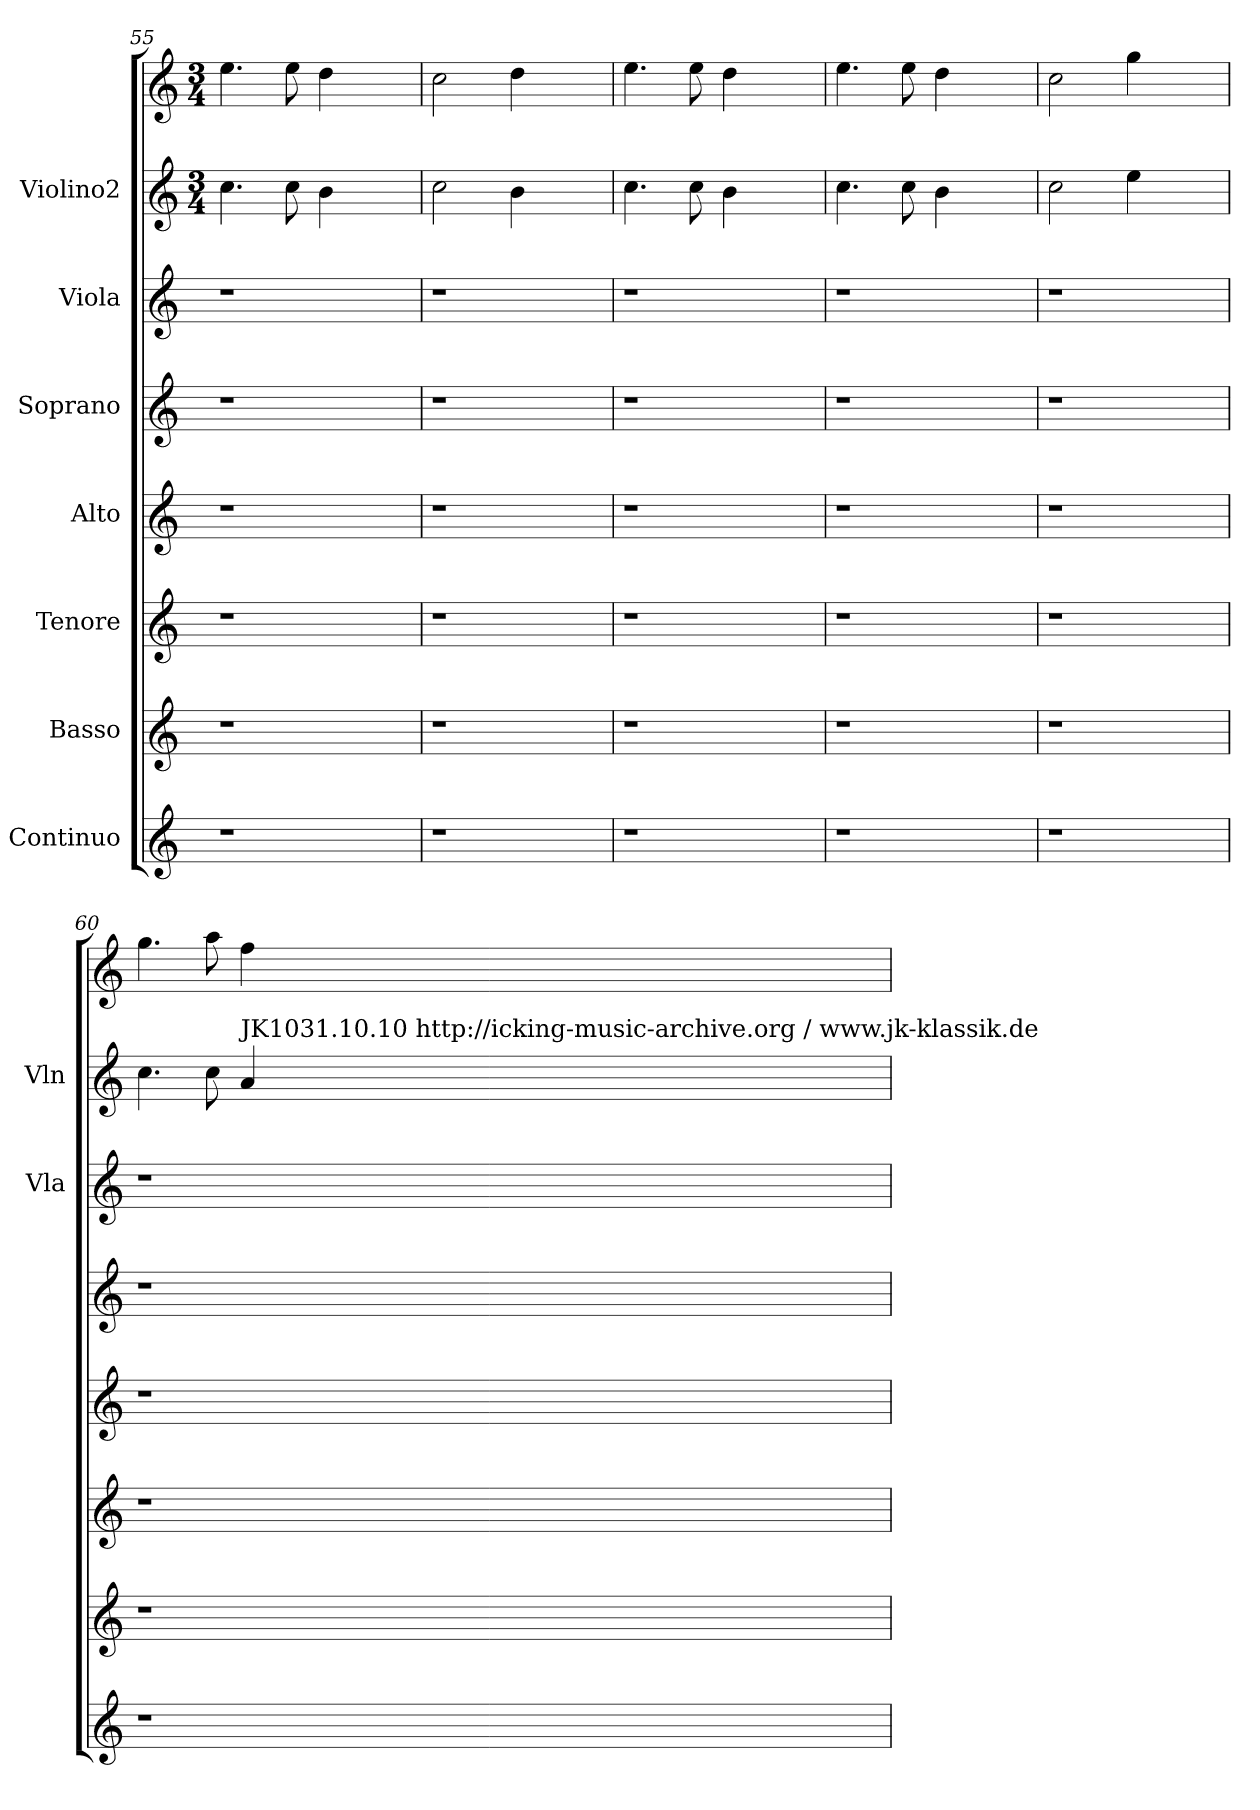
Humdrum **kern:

**kern	**kern	**kern	**kern	**kern	**kern	**kern	**kern
*part7	*part6	*part5	*part4	*part3	*part2	*part1	*part1
*staff8	*staff7	*staff6	*staff5	*staff4	*staff3	*staff2	*staff1
*I"Continuo	*I"Basso	*I"Tenore	*I"Alto	*I"Soprano	*I"Viola	*I"Violino2	*
*	*	*	*	*	*I'Vla	*I'Vln	*
*clefG2	*clefG2	*clefG2	*clefG2	*clefG2	*clefG2	*clefG2	*clefG2
*k[]	*k[]	*k[]	*k[]	*k[]	*k[]	*k[]	*k[]
*	*	*	*	*	*	*M3/4	*M3/4
=55	=55	=55	=55	=55	=55	=55	=55
1r	1r	1r	1r	1r	1r	4.cc\	4.ee\
.	.	.	.	.	.	8cc\	8ee\
.	.	.	.	.	.	4b\	4dd\
.	.	.	.	.	.	4ryy	4ryy
!!LO:PB:g=z
=56	=56	=56	=56	=56	=56	=56	=56
1r	1r	1r	1r	1r	1r	2cc\	2cc\
.	.	.	.	.	.	4b\	4dd\
.	.	.	.	.	.	4ryy	4ryy
!!LO:LB:g=z
=57	=57	=57	=57	=57	=57	=57	=57
1r	1r	1r	1r	1r	1r	4.cc\	4.ee\
.	.	.	.	.	.	8cc\	8ee\
.	.	.	.	.	.	4b\	4dd\
.	.	.	.	.	.	4ryy	4ryy
=58	=58	=58	=58	=58	=58	=58	=58
1r	1r	1r	1r	1r	1r	4.cc\	4.ee\
.	.	.	.	.	.	8cc\	8ee\
.	.	.	.	.	.	4b\	4dd\
.	.	.	.	.	.	4ryy	4ryy
=59	=59	=59	=59	=59	=59	=59	=59
1r	1r	1r	1r	1r	1r	2cc\	2cc\
.	.	.	.	.	.	4ee\	4gg\
.	.	.	.	.	.	4ryy	4ryy
=60	=60	=60	=60	=60	=60	=60	=60
1r	1r	1r	1r	1r	1r	4.cc\	4.gg\
.	.	.	.	.	.	8cc\	8aa\
!	!	!	!	!	!	!LO:TX:a:t=JK1031.10.10 http&colon;//icking-music-archive.org / www.jk-klassik.de	!
.	.	.	.	.	.	4a/	4ff\
.	.	.	.	.	.	4ryy	4ryy
=	=	=	=	=	=	=	=
*-	*-	*-	*-	*-	*-	*-	*-
